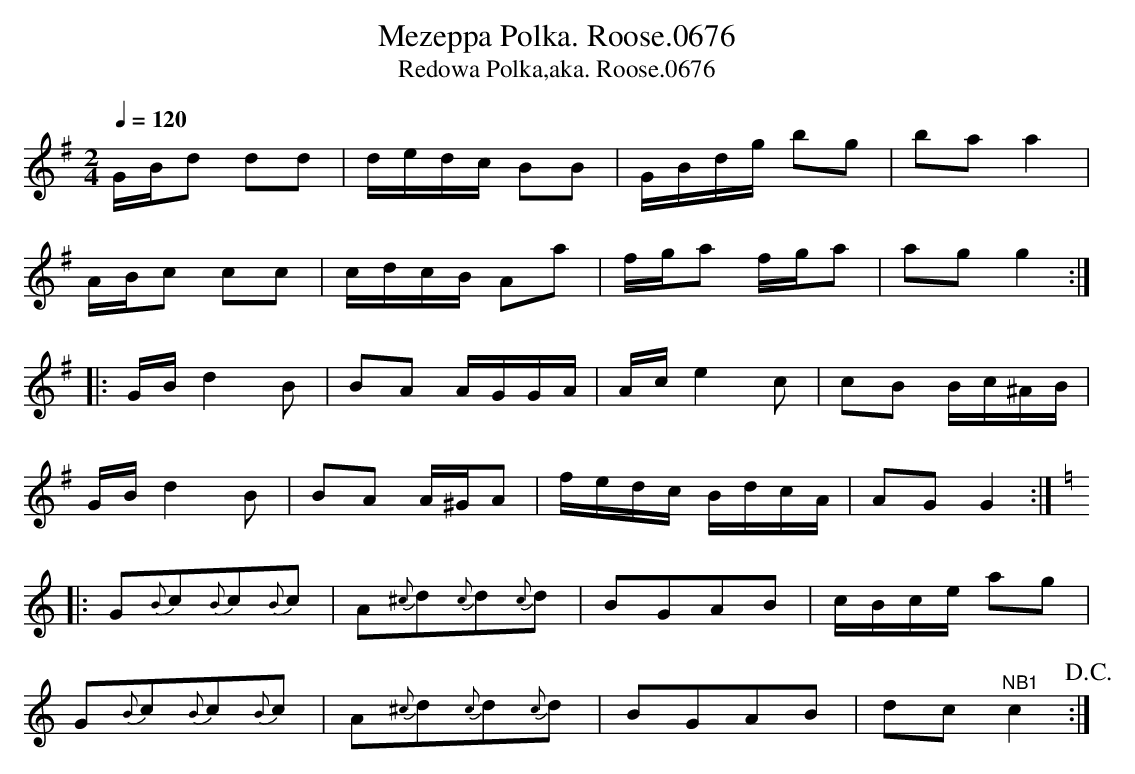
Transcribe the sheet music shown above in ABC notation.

X:1
T:Mezeppa Polka. Roose.0676
T:Redowa Polka,aka. Roose.0676
M:2/4
L:1/8
Q:1/4=120
K:G
G/B/d dd|d/e/d/c/ BB|G/B/d/g/ bg|ba a2|
A/B/c cc|c/d/c/B/ Aa|f/g/a f/g/a|ag g2:|
|:G/B/ d2B|BA A/G/G/A/|A/c/ e2c|cB B/c/^A/B/|
G/B/ d2B|BA A/^G/A|f/e/d/c/ B/d/c/A/|AG G2:|
K:C
|: G{B}c{B}c{B}c|A{^c}d{c}d{c}d|BGAB|c/B/c/e/ ag|
G{B}c{B}c{B}c|A{^c}d{c}d{c}d|BGAB|dc"^NB1"c2 !D.C.!:|
